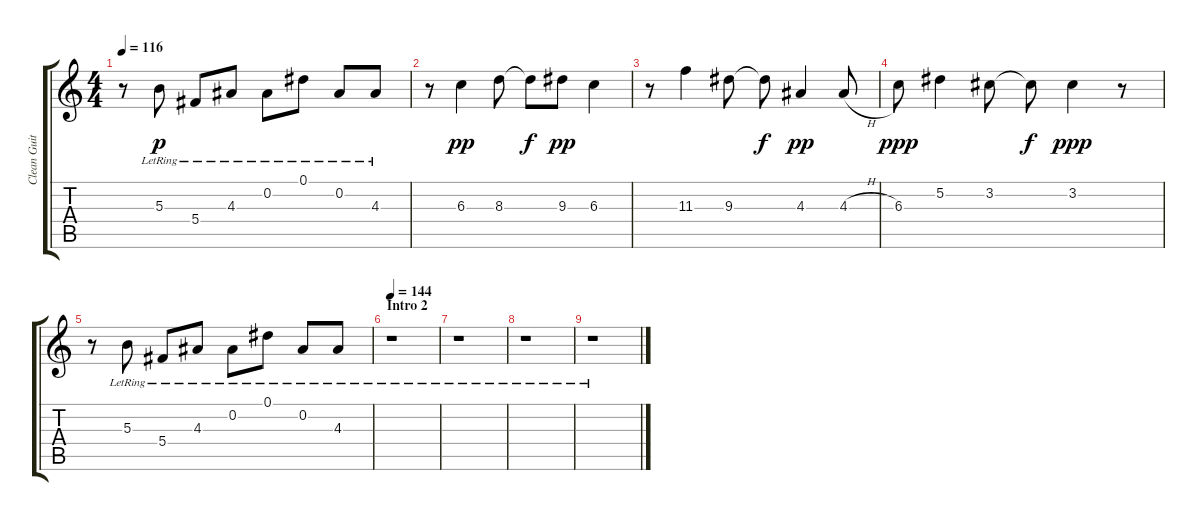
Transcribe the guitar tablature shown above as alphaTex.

\track ("Clean Guitar" "Clean Guit") {instrument electricguitarclean}
\staff {score tabs}
\tuning (Eb4 Bb3 Gb3 Db3 Ab2 Eb2) {hide}
\ts (4 4)
\tempo 116
\clef g2
\ks c
r.8{dy p} 5.3{lr}.8 5.4{lr}.8 4.3{lr}.8 0.2{lr}.8 0.1{lr}.8 0.2{lr}.8 4.3{lr}.8 |
r.8 6.3.4{dy pp} 8.3.8 8.3{t}.8{dy f} 9.3.8{dy pp} 6.3.4 |
r.8 11.3.4 9.3.8 9.3{t}.8{dy f} 4.3.4{dy pp} 4.3{h}.8 |
6.3.8{dy ppp} 5.2.4 3.2.8 3.2{t}.8{dy f} 3.2.4{dy ppp} r.8 |
r.8 5.3{lr}.8 5.4{lr}.8 4.3{lr}.8 0.2{lr}.8 0.1{lr}.8 0.2{lr}.8 4.3{lr}.8 |
\section ("" "Intro 2")
\tempo 144
r.1 |
r.1 |
r.1 |
r.1
